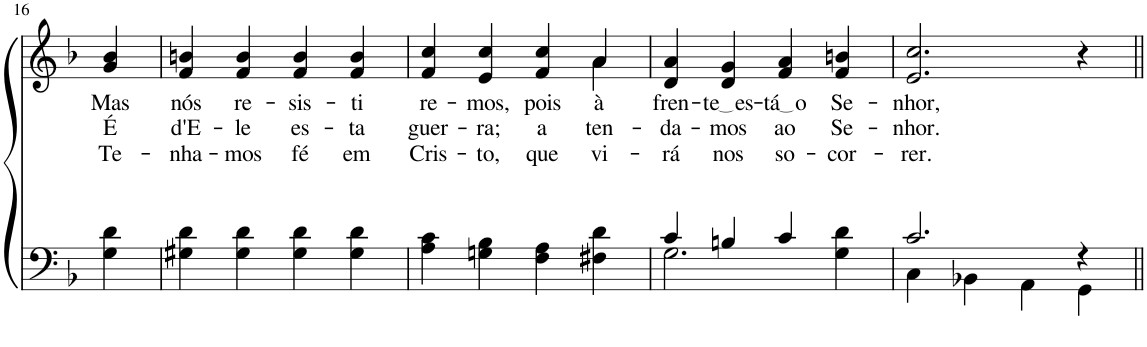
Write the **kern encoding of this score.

**kern	**kern	**text	**text	**text
*part2	*part1	*part1	*part1	*part1
*staff2	*staff1	*staff1	*staff1	*staff1
*I"Parte III e IV	*I"Parte I e II	*	*	*
!!LO:PB:g=z
*clefF4	*clefG2	*	*	*
*k[b-]	*k[b-]	*	*	*
*M4/4	*M4/4	*	*	*
=16	=16	=16	=16	=16
!	!	!LO:LY:b	!LO:LY:b	!LO:LY:b
4G\ 4d\	4g/ 4b-/	Mas	É	Te-
=17	=17	=17	=17	=17
!	!	!LO:LY:b	!LO:LY:b	!LO:LY:b
4G#X\ 4d\	4f/ 4bn/	nós	d'E-	-nha-
!	!	!LO:LY:b	!LO:LY:b	!LO:LY:b
4G#\ 4d\	4f/ 4b/	re-	-le	-mos
!	!	!LO:LY:b	!LO:LY:b	!LO:LY:b
4G#\ 4d\	4f/ 4b/	-sis-	es-	fé
!	!	!LO:LY:b	!LO:LY:b	!LO:LY:b
4G#\ 4d\	4f/ 4b/	-ti-	-ta	em
=18	=18	=18	=18	=18
*	*^	*	*	*
!	!	!	!LO:LY:b	!LO:LY:b	!LO:LY:b
4A\ 4c\	2.ryy	4f/ 4cc/	-re-	guer-	Cris-
!	!	!	!LO:LY:b	!LO:LY:b	!LO:LY:b
4Gn\ 4B-\	.	4e/ 4cc/	-mos,	-ra;	-to,
!	!	!	!LO:LY:b	!LO:LY:b	!LO:LY:b
4F\ 4A\	.	4f/ 4cc/	pois	a-	que
!	!	!	!LO:LY:b	!LO:LY:b	!LO:LY:b
4F#X\ 4d\	4a\	4a/	à	-ten-	vi-
=19	=19	=19	=19	=19	=19
*^	*	*	*	*	*
!	!	!	!	!LO:LY:b	!LO:LY:b	!LO:LY:b
*	*	*v	*v	*	*	*
4c/	2.G\	4d/ 4a/	fren-	-da-	-rá
!	!	!	!LO:LY:b	!LO:LY:b	!LO:LY:b
4Bn/	.	4d/ 4g/	te es	-mos	nos
!	!	!	!LO:LY:b	!LO:LY:b	!LO:LY:b
4c/	.	4f/ 4a/	tá o	ao	so-
!	!	!	!LO:LY:b	!LO:LY:b	!LO:LY:b
4ryy	4G\ 4d\	4f/ 4bn/	Se-	Se-	-cor-
=20	=20	=20	=20	=20	=20
!	!	!	!LO:LY:b	!LO:LY:b	!LO:LY:b
2.c/	4C\	2.e/ 2.cc/	-nhor,	-nhor.	-rer.
.	4BB-X\	.	.	.	.
.	4AA\	.	.	.	.
4r	4GG\	4r	.	.	.
*v	*v	*	*	*	*
=||	=||	=||	=||	=||
*-	*-	*-	*-	*-
